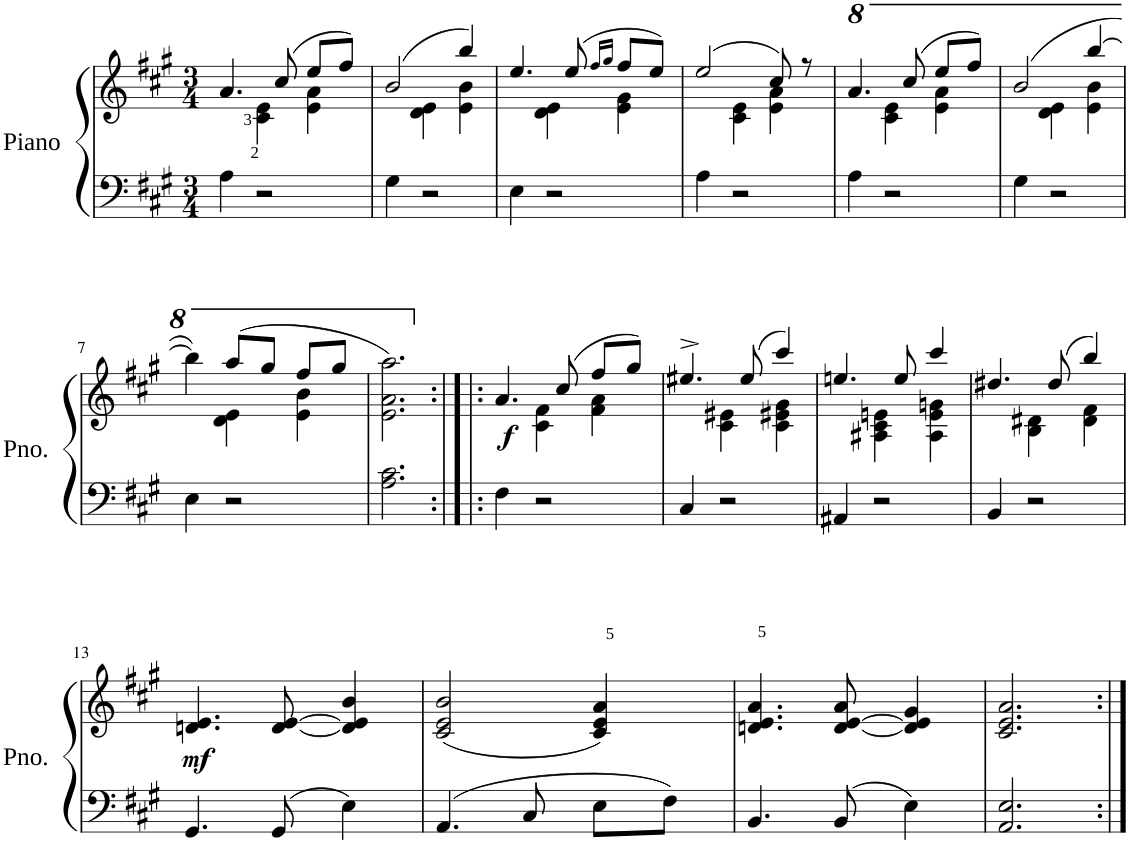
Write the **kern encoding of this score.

**kern	**kern	**dynam
*part1	*part1	*part1
*staff2	*staff1	*staff1/2
*I"Piano	*	*
*I'Pno.	*	*
*clefF4	*clefG2	*
*k[f#c#g#]	*k[f#c#g#]	*
*M3/4	*M3/4	*
=1	=1	=1
*	*^	*
4A\	4.a/	4ryy	.
2r	.	4c#\ 4e\	.
.	(8cc#/	.	.
.	8ee/L	4e\ 4a\	.
.	8ff#/J)	.	.
=2	=2	=2	=2
4G#\	(2b/	4ryy	.
2r	.	4d\ 4e\	.
.	4bb/)	4e\ 4b\	.
=3	=3	=3	=3
4E\	4.ee/	4ryy	.
2r	.	4d\ 4e\	.
.	(8ee/	.	.
.	16qff#/LL	.	.
.	16qgg#/JJ	.	.
.	8ff#/L	4e\ 4g#\	.
.	8ee/J)	.	.
=4	=4	=4	=4
4A\	(2ee/	4ryy	.
2r	.	4c#\ 4e\	.
.	8cc#/)	4e\ 4a\	.
.	8r	.	.
=5	=5	=5	=5
*	*8va	*	*
4A\	4.aa/	4ryy	.
2r	.	4cc#\ 4ee\	.
.	(8ccc#/	.	.
.	8eee/L	4ee\ 4aa\	.
.	8fff#/J)	.	.
=6	=6	=6	=6
4G#\	(2bb/	4ryy	.
2r	.	4dd\ 4ee\	.
.	[4bbb/	4ee\ 4bb\	.
!!LO:LB:g=z	!!
=7	=7	=7	=7
4E\	4bbb\])	4ryy	.
2r	(8aaa/L	4dd\ 4ee\	.
.	8ggg#/J	.	.
.	8fff#/L	4ee\ 4bb\	.
.	8ggg#/J	.	.
*	*v	*v	*
=8	=8	=8
2.A\ 2.c#\	2.ee\ 2.aa\ 2.aaa\)	.
=9:|!|:	=9:|!|:	=9:|!|:
*	*X8va	*
*	*^	*
!	!	!	!LO:DY:b
4F#\	4.a/	4ryy	f
2r	.	4c#\ 4f#\	.
.	(8cc#/	.	.
.	8ff#/L	4f#\ 4a\	.
.	8gg#/J)	.	.
=10	=10	=10	=10
4C#/	4.ee#X^/	4ryy	.
2r	.	4c#\ 4e#X\	.
.	(8ee#/	.	.
.	4ccc#/)	4c#\ 4e#X\ 4g#\	.
=11	=11	=11	=11
4AA#X/	4.een/	4ryy	.
2r	.	4A#X\ 4c#\ 4en\	.
.	8ee/	.	.
.	4ccc#/	4A#\ 4e\ 4gn\	.
=12	=12	=12	=12
4BB/	4.dd#X/	4ryy	.
2r	.	4B\ 4d#X\	.
.	(8dd#/	.	.
.	4bb/)	4d#\ 4f#\	.
!!LO:LB:g=z
=13	=13	=13	=13
!	!	!	!LO:DY:b
*	*v	*v	*
4.GG#/	4.dn/ 4.e/	mf
8GG#/	[8d/ [8e/	.
4E\	4d/] 4e/] 4b/	.
=14	=14	=14
4.AA/	(2c#/ 2e/ 2b/	.
8C#/	.	.
8E\L	4c#/ 4e/ 4a/)	.
8F#\J	.	.
=15	=15	=15
4.BB/	4.dn/ 4.e/ 4.a/	.
8BB/	[8d/ [8e/ 8a/	.
4E\	4d/] 4e/] 4g#/	.
=16	=16	=16
2.AA/ 2.E/	2.c#/ 2.e/ 2.a/	.
=:|!	=:|!	=:|!
*-	*-	*-
